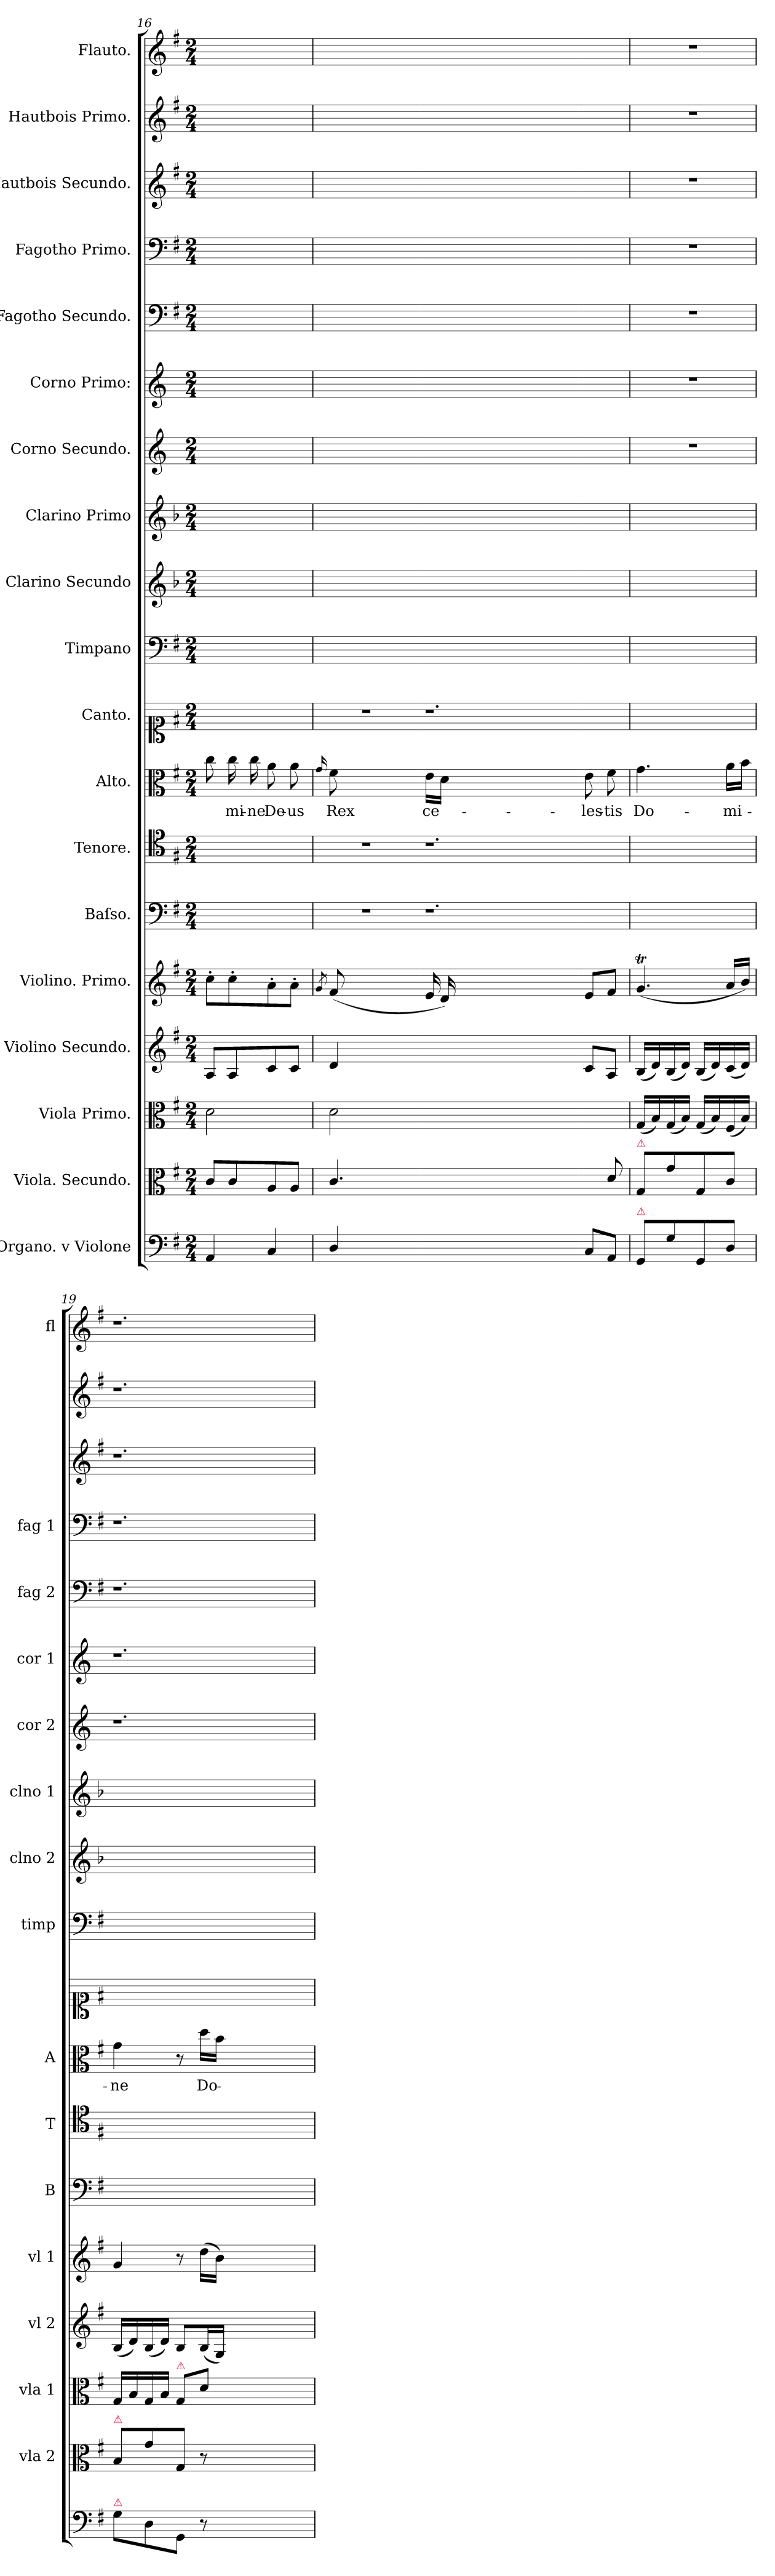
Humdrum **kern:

**kern	**kern	**kern	**kern	**kern	**kern	**kern	**kern	**text	**kern	**kern	**kern	**kern	**kern	**kern	**kern	**kern	**kern	**kern	**kern
*part19	*part18	*part17	*part16	*part15	*part14	*part13	*part12	*part12	*part11	*part10	*part9	*part8	*part7	*part6	*part5	*part4	*part3	*part2	*part1
*staff19	*staff18	*staff17	*staff16	*staff15	*staff14	*staff13	*staff12	*staff12	*staff11	*staff10	*staff9	*staff8	*staff7	*staff6	*staff5	*staff4	*staff3	*staff2	*staff1
*I"Organo. v Violone	*I"Viola. Secundo.	*I"Viola Primo.	*I"Violino Secundo.	*I"Violino. Primo.	*I"Baſso.	*I"Tenore.	*I"Alto.	*	*I"Canto.	*I"Timpano	*I"Clarino Secundo	*I"Clarino Primo	*I"Corno Secundo.	*I"Corno Primo:	*I"Fagotho Secundo.	*I"Fagotho Primo.	*I"Hautbois Secundo.	*I"Hautbois Primo.	*I"Flauto.
*	*I'vla 2	*I'vla 1	*I'vl 2	*I'vl 1	*I'B	*I'T	*I'A	*	*	*I'timp	*I'clno 2	*I'clno 1	*I'cor 2	*I'cor 1	*I'fag 2	*I'fag 1	*	*	*I'fl
*clefF4	*clefC3	*clefC3	*clefG2	*clefG2	*clefF4	*clefC4	*clefC3	*	*clefC1	*clefF4	*clefG2	*clefG2	*clefG2	*clefG2	*clefF4	*clefF4	*clefG2	*clefG2	*clefG2
*	*	*	*	*	*	*	*	*	*	*	*ITrd-1c-2	*ITrd-1c-2	*ITrd3c5	*ITrd3c5	*	*	*	*	*
*k[f#]	*k[f#]	*k[f#]	*k[f#]	*k[f#]	*k[f#]	*k[f#]	*k[f#]	*	*k[f#]	*k[f#]	*k[f#]	*k[f#]	*k[f#]	*k[f#]	*k[f#]	*k[f#]	*k[f#]	*k[f#]	*k[f#]
*G:	*G:	*G:	*G:	*G:	*G:	*G:	*G:	*	*G:	*G:	*G:	*G:	*G:	*G:	*G:	*G:	*G:	*G:	*G:
*M2/4	*M2/4	*M2/4	*M2/4	*M2/4	*M2/4	*M2/4	*M2/4	*	*M2/4	*M2/4	*M2/4	*M2/4	*M2/4	*M2/4	*M2/4	*M2/4	*M2/4	*M2/4	*M2/4
=16	=16	=16	=16	=16	=16	=16	=16	=16	=16	=16	=16	=16	=16	=16	=16	=16	=16	=16	=16
4AA/	8c/L	2d\	8A/L	8cc'\L	2ryy	2ryy	8cc\	.	2ryy	2ryy	2ryy	2ryy	2ryy	2ryy	2ryy	2ryy	2ryy	2ryy	2ryy
.	8c/	.	8A/	8cc'\	.	.	16cc\	-mi-	.	.	.	.	.	.	.	.	.	.	.
.	.	.	.	.	.	.	16cc\	-ne	.	.	.	.	.	.	.	.	.	.	.
4C/	8A/	.	8c/	8a'\	.	.	8a\	De-	.	.	.	.	.	.	.	.	.	.	.
.	8A/J	.	8c/J	8a'\J	.	.	8a\	-us	.	.	.	.	.	.	.	.	.	.	.
=17	=17	=17	=17	=17	=17	=17	=17	=17	=17	=17	=17	=17	=17	=17	=17	=17	=17	=17	=17
.	.	.	.	8qg/	.	.	16qqg/	.	.	.	.	.	.	.	.	.	.	.	.
4D/	4.c/	2d\	4d/	(8f#/	2r	2r	8f#\	Rex	2r	2ryy	2ryy	2ryy	2ryy	2ryy	2ryy	2ryy	2ryy	2ryy	2ryy
.	.	.	.	4.ryy	.	.	4.ryy	.	.	.	.	.	.	.	.	.	.	.	.
4ryy	.	.	4ryy	.	.	.	.	.	.	.	.	.	.	.	.	.	.	.	.
.	8ryy	.	.	.	.	.	.	.	.	.	.	.	.	.	.	.	.	.	.
=-	=-	=-	=-	=-	=-	=-	=-	=-	=-	=-	=-	=-	=-	=-	=-	=-	=-	=-	=-
1.ryy	1.ryy	1.ryy	1.ryy	16e/	1.r	1.r	16e\LL	ce-	1.r	1.ryy	1.ryy	1.ryy	1.ryy	1.ryy	1.ryy	1.ryy	1.ryy	1.ryy	1.ryy
.	.	.	.	16d/)	.	.	16d\JJ	.	.	.	.	.	.	.	.	.	.	.	.
.	.	.	.	1ryy	.	.	1ryy	.	.	.	.	.	.	.	.	.	.	.	.
.	.	.	.	4.ryy	.	.	4.ryy	.	.	.	.	.	.	.	.	.	.	.	.
=-	=-	=-	=-	=-	=-	=-	=-	=-	=-	=-	=-	=-	=-	=-	=-	=-	=-	=-	=-
8C/L	8ryy	4ryy	8c/L	8e/L	4ryy	4ryy	8e\	-les-	4ryy	4ryy	4ryy	4ryy	4ryy	4ryy	4ryy	4ryy	4ryy	4ryy	4ryy
8AA/J	8d/	.	8A/J	8f#/J	.	.	8f#\	-tis	.	.	.	.	.	.	.	.	.	.	.
=18	=18	=18	=18	=18	=18	=18	=18	=18	=18	=18	=18	=18	=18	=18	=18	=18	=18	=18	=18
!	!LO:TX:a:color=crimson:t=⚠	!	!	!	!	!	!	!	!	!	!	!	!	!	!	!	!	!	!
!LO:TX:a:color=crimson:t=⚠	!	!	!	!	!	!	!	!	!	!	!	!	!	!	!	!	!	!	!
8GG/L	8G/L	(16G/LL	(16B/LL	(4.gT/	2ryy	2ryy	4.g\	Do-	2ryy	2ryy	2ryy	2ryy	2r	2r	2r	2r	2r	2r	2r
.	.	16B/)	16d/)	.	.	.	.	.	.	.	.	.	.	.	.	.	.	.	.
8G\	8g\	(16G/	(16B/	.	.	.	.	.	.	.	.	.	.	.	.	.	.	.	.
.	.	16B/JJ)	16d/JJ)	.	.	.	.	.	.	.	.	.	.	.	.	.	.	.	.
8GG/	8G/	(16G/LL	(16B/LL	.	.	.	.	.	.	.	.	.	.	.	.	.	.	.	.
.	.	16B/)	16d/)	.	.	.	.	.	.	.	.	.	.	.	.	.	.	.	.
8D/J	8c/J	(16F#/	(16c/	16a/LL	.	.	16a\LL	-mi-	.	.	.	.	.	.	.	.	.	.	.
.	.	16B/JJ)	16d/JJ)	16b/JJ)	.	.	16b\JJ	.	.	.	.	.	.	.	.	.	.	.	.
=19	=19	=19	=19	=19	=19	=19	=19	=19	=19	=19	=19	=19	=19	=19	=19	=19	=19	=19	=19
!	!LO:TX:a:color=crimson:t=⚠	!	!	!	!	!	!	!	!	!	!	!	!	!	!	!	!	!	!
!LO:TX:a:color=crimson:t=⚠	!	!	!	!	!	!	!	!	!	!	!	!	!	!	!	!	!	!	!
8G\L	8B/L	16G/LL	(16B/LL	4g/	1.ryy	1.ryy	4g\	-ne	1.ryy	2ryy	2ryy	2ryy	1.r	1.r	1.r	1.r	1.r	1.r	1.r
.	.	16B/	16d/)	.	.	.	.	.	.	.	.	.	.	.	.	.	.	.	.
8D\	8g\	16G/	(16B/	.	.	.	.	.	.	.	.	.	.	.	.	.	.	.	.
.	.	16B/JJ	16d/JJ)	.	.	.	.	.	.	.	.	.	.	.	.	.	.	.	.
!	!	!LO:TX:a:color=crimson:t=⚠	!	!	!	!	!	!	!	!	!	!	!	!	!	!	!	!	!
8GG/J	8G/J	8G/L	8B/L	8r	.	.	8r	.	.	.	.	.	.	.	.	.	.	.	.
8r	8r	8d\J	(16B/L	(16dd\LL	.	.	16dd\LL	Do-	.	.	.	.	.	.	.	.	.	.	.
.	.	.	16G/JJ)	16b\JJ)	.	.	16b\JJ	.	.	.	.	.	.	.	.	.	.	.	.
1ryy	1ryy	1ryy	1ryy	1ryy	.	.	1ryy	.	.	1ryy	1ryy	1ryy	.	.	.	.	.	.	.
=	=	=	=	=	=	=	=	=	=	=	=	=	=	=	=	=	=	=	=
*-	*-	*-	*-	*-	*-	*-	*-	*-	*-	*-	*-	*-	*-	*-	*-	*-	*-	*-	*-
